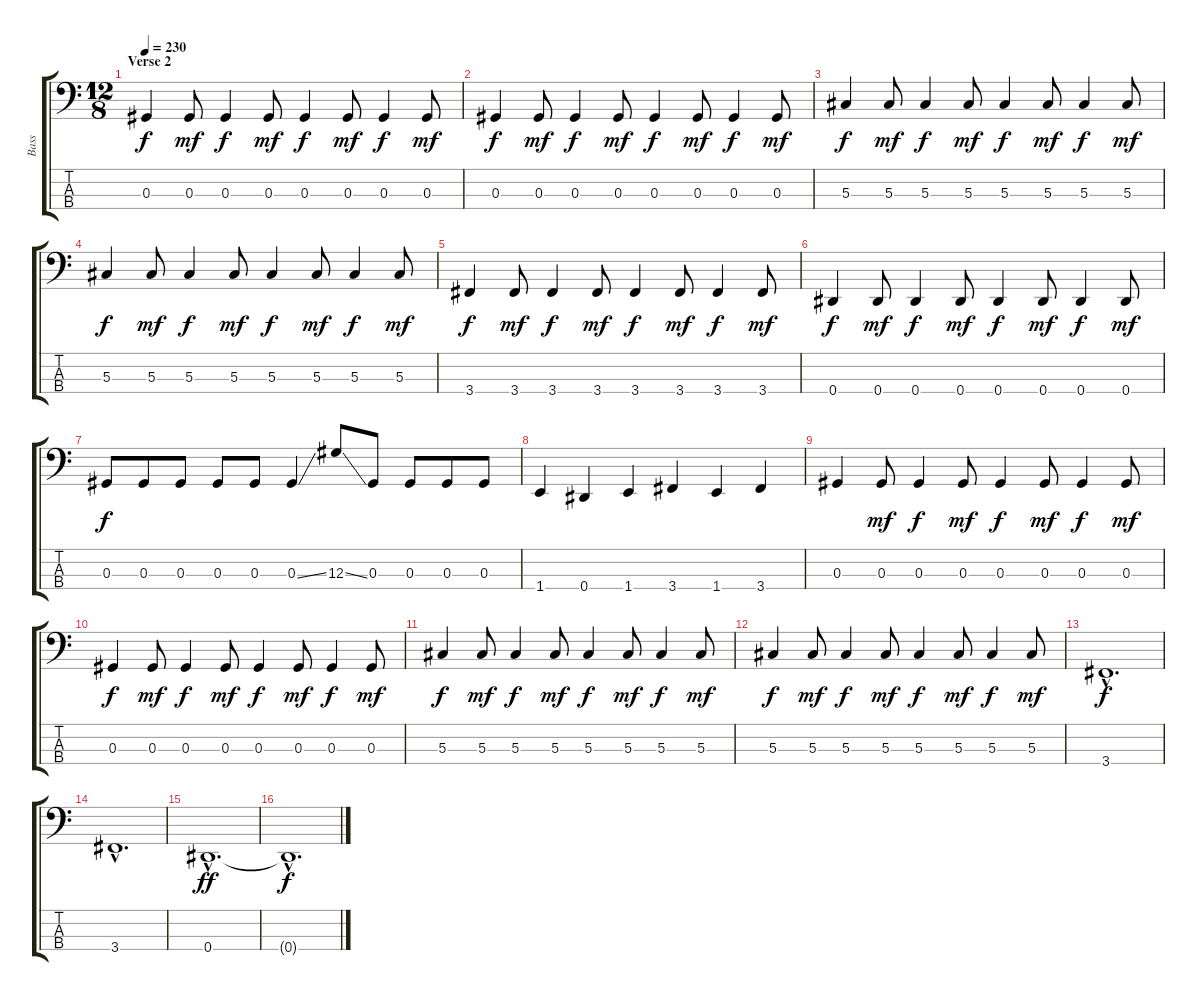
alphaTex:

\track ("Bass" "Bass") {instrument electricbasspick}
\staff {score tabs}
\tuning (Gb2 Db2 Ab1 Eb1) {hide}
\ts (12 8)
\section ("" "Verse 2")
\tempo 230
\clef f4
\ks c
0.3.4{dy f} 0.3.8{dy mf} 0.3.4{dy f} 0.3.8{dy mf} 0.3.4{dy f} 0.3.8{dy mf} 0.3.4{dy f} 0.3.8{dy mf} |
0.3.4{dy f} 0.3.8{dy mf} 0.3.4{dy f} 0.3.8{dy mf} 0.3.4{dy f} 0.3.8{dy mf} 0.3.4{dy f} 0.3.8{dy mf} |
5.3.4{dy f} 5.3.8{dy mf} 5.3.4{dy f} 5.3.8{dy mf} 5.3.4{dy f} 5.3.8{dy mf} 5.3.4{dy f} 5.3.8{dy mf} |
5.3.4{dy f} 5.3.8{dy mf} 5.3.4{dy f} 5.3.8{dy mf} 5.3.4{dy f} 5.3.8{dy mf} 5.3.4{dy f} 5.3.8{dy mf} |
3.4.4{dy f} 3.4.8{dy mf} 3.4.4{dy f} 3.4.8{dy mf} 3.4.4{dy f} 3.4.8{dy mf} 3.4.4{dy f} 3.4.8{dy mf} |
0.4.4{dy f} 0.4.8{dy mf} 0.4.4{dy f} 0.4.8{dy mf} 0.4.4{dy f} 0.4.8{dy mf} 0.4.4{dy f} 0.4.8{dy mf} |
0.3.8{dy f} 0.3.8 0.3.8 0.3.8 0.3.8 0.3{ss}.4 12.3{ss}.8 0.3.8 0.3.8 0.3.8 0.3.8 |
1.4.4 0.4.4 1.4.4 3.4.4 1.4.4 3.4.4 |
0.3.4 0.3.8{dy mf} 0.3.4{dy f} 0.3.8{dy mf} 0.3.4{dy f} 0.3.8{dy mf} 0.3.4{dy f} 0.3.8{dy mf} |
0.3.4{dy f} 0.3.8{dy mf} 0.3.4{dy f} 0.3.8{dy mf} 0.3.4{dy f} 0.3.8{dy mf} 0.3.4{dy f} 0.3.8{dy mf} |
5.3.4{dy f} 5.3.8{dy mf} 5.3.4{dy f} 5.3.8{dy mf} 5.3.4{dy f} 5.3.8{dy mf} 5.3.4{dy f} 5.3.8{dy mf} |
5.3.4{dy f} 5.3.8{dy mf} 5.3.4{dy f} 5.3.8{dy mf} 5.3.4{dy f} 5.3.8{dy mf} 5.3.4{dy f} 5.3.8{dy mf} |
3.4{hac}.1{d dy f} |
3.4{hac}.1{d} |
0.4{hac}.1{d dy ff} |
0.4{hac t}.1{d dy f}
